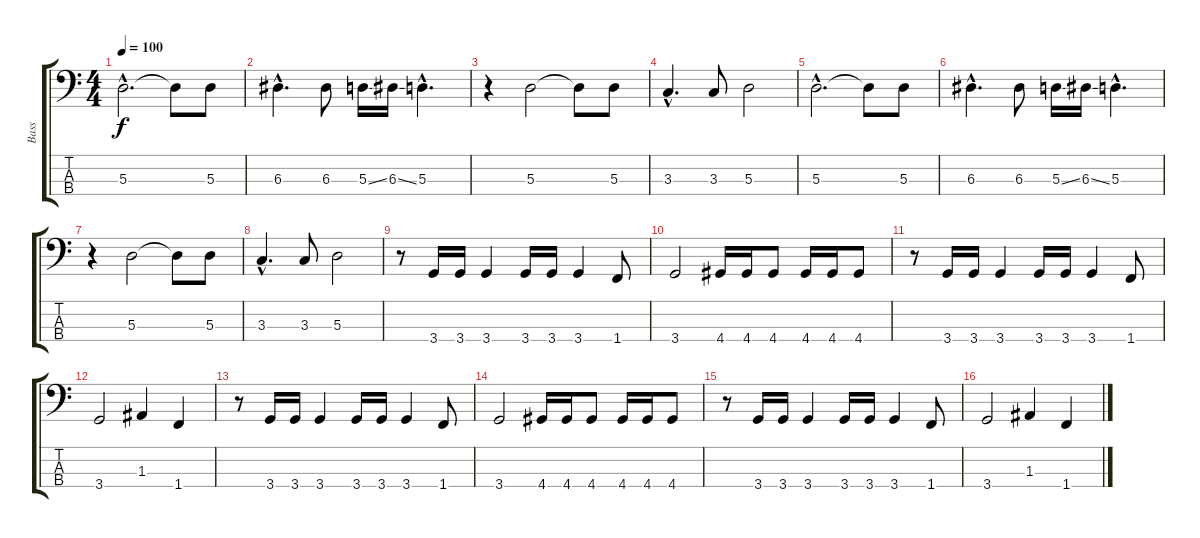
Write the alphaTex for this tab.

\track ("Bass" "Bass") {instrument electricbasspick}
\staff {score tabs}
\tuning (G2 D2 A1 E1) {hide}
\ts (4 4)
\tempo 100
\clef f4
\ks c
5.3{hac}.2{d dy f} 5.3{t}.8 5.3.8 |
6.3{hac}.4{d} 6.3.8 5.3{ss}.16 6.3{ss}.16 5.3{hac}.4{d} |
r.4 5.3.2 5.3{t}.8 5.3.8 |
3.3{hac}.4{d} 3.3.8 5.3.2 |
5.3{hac}.2{d} 5.3{t}.8 5.3.8 |
6.3{hac}.4{d} 6.3.8 5.3{ss}.16 6.3{ss}.16 5.3{hac}.4{d} |
r.4 5.3.2 5.3{t}.8 5.3.8 |
3.3{hac}.4{d} 3.3.8 5.3.2 |
r.8 3.4.16 3.4.16 3.4.4 3.4.16 3.4.16 3.4.4 1.4.8 |
3.4.2 4.4.16 4.4.16 4.4.8 4.4.16 4.4.16 4.4.8 |
r.8 3.4.16 3.4.16 3.4.4 3.4.16 3.4.16 3.4.4 1.4.8 |
3.4.2 1.3.4 1.4.4 |
r.8 3.4.16 3.4.16 3.4.4 3.4.16 3.4.16 3.4.4 1.4.8 |
3.4.2 4.4.16 4.4.16 4.4.8 4.4.16 4.4.16 4.4.8 |
r.8 3.4.16 3.4.16 3.4.4 3.4.16 3.4.16 3.4.4 1.4.8 |
3.4.2 1.3.4 1.4.4
